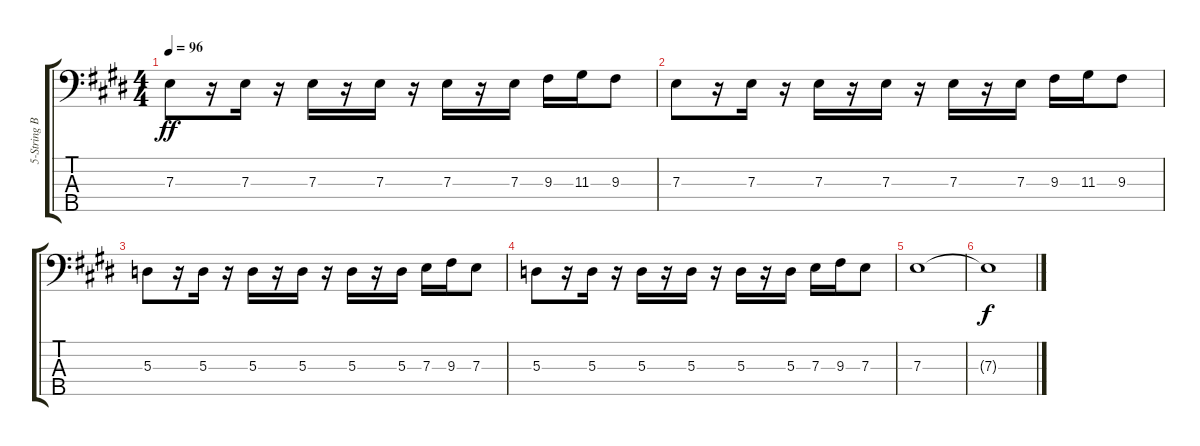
\track ("5-String Bass" "5-String B") {instrument electricbassfinger}
\staff {score tabs}
\tuning (G2 D2 A1 E1 B0) {hide}
\ts (4 4)
\tempo 96
\clef f4
\ks e
7.3.8{dy ff} r.16 7.3.16 r.16 7.3.16 r.16 7.3.16 r.16 7.3.16 r.16 7.3.16 9.3.16 11.3.16 9.3.8 |
7.3.8 r.16 7.3.16 r.16 7.3.16 r.16 7.3.16 r.16 7.3.16 r.16 7.3.16 9.3.16 11.3.16 9.3.8 |
5.3.8 r.16 5.3.16 r.16 5.3.16 r.16 5.3.16 r.16 5.3.16 r.16 5.3.16 7.3.16 9.3.16 7.3.8 |
5.3.8 r.16 5.3.16 r.16 5.3.16 r.16 5.3.16 r.16 5.3.16 r.16 5.3.16 7.3.16 9.3.16 7.3.8 |
7.3.1 |
7.3{t}.1{dy f}
